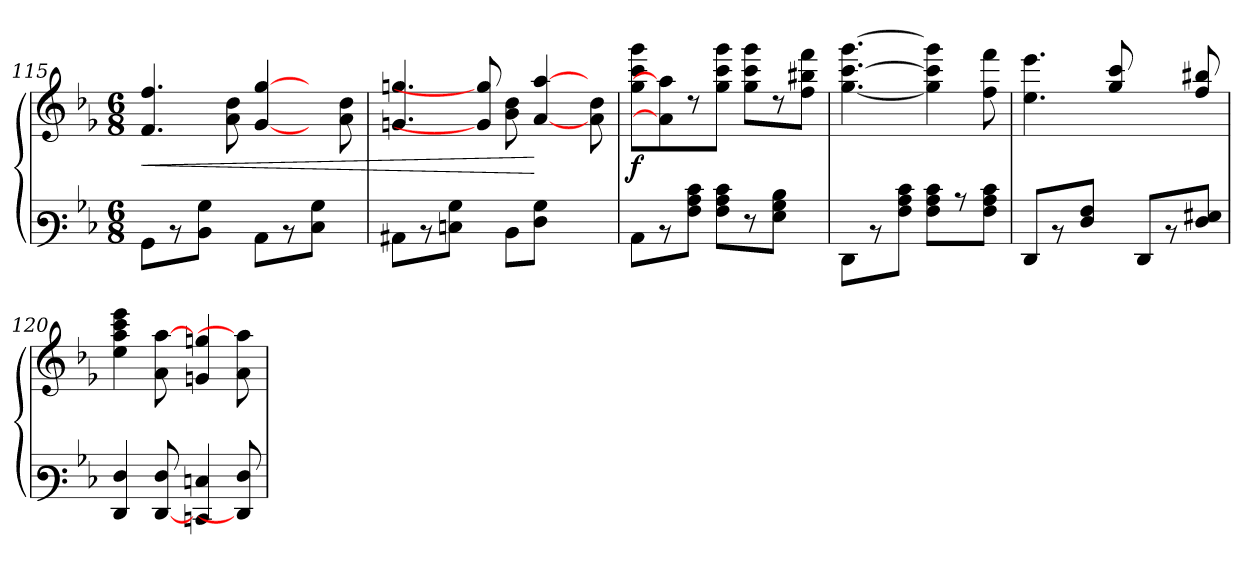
**kern	**kern	**dynam
*part1	*part1	*part1
*staff2	*staff1	*staff1/2
*clefF3	*clefG3	*
*k[b-e-]	*k[b-e-]	*
*M6/8	*M6/8	*
=115	=115	=115
!	!	!LO:HP:b
8BB-\L	4.d/ 4.dd/	<
8rD	.	.
8D\ 8B-\J	.	.
8ryy	8f\ 8b-\	.
8C\L	[4e-/ [4ee-/	.
8rD	.	.
8E-\ 8B-\J	8ryy	.
8ryy	8f\ 8b-\	.
=116	=116	=116
8C#X\L	4.en/ 4.een/	.
8rD	.	.
8En\ 8B-\J	.	.
8ryy	8e-/] 8ee-/]	.
8D\L	8g\ 8b-\	.
8F\ 8B-\J	[4f/ [4ff/	[
4ryy	.	.
.	8f\ 8b-\	.
!!LO:LB:g=z
=117	=117	=117
!	!	!LO:DY:b
8C\L	8ee-\ 8aa\ 8eee-\L	f
8rD	8f/] 8ff/]	.
8A\ 8c\ 8e-\J	8rb	.
8A\ 8c\ 8e-\L	8ee-\ 8aa\ 8eee-\J	.
8r	8ee-\ 8aa\ 8eee-\L	.
8G\ 8B-\ 8d\J	8rb	.
8ryy	8dd\ 8gg#X\ 8ddd\J	.
=118	=118	=118
8FF\L	[<4.ee-\ [>4.aa\ [>4.eee-\	.
8rD	.	.
8A\ 8c\ 8e-\J	.	.
8A\ 8c\ 8e-\L	4ee-\] 4aa\] 4eee-\]	.
8r	.	.
8A\ 8c\ 8e-\J	8dd\ 8ddd\	.
=119	=119	=119
*^	*^	*
2ryy	8FF/L	2.ryy	4.cc\ 4.ccc\	.
.	8rD	.	.	.
.	8F/ 8A/J	.	.	.
.	2ryy	.	8ee-/ 8aa/	.
8FF/L	.	.	4.ryy	.
8rD	.	.	.	.
8F/ 8G#X/J	.	(8dd/ 8gg#X/	.	.
*v	*v	*	*	*
*	*v	*v	*
=120	=120	=120
4FF/ 4F/	4cc\ 4ff\ 4aa\ 4ccc\	.
[<8FF/ 8F/	8f\ [>8ff\	.
4EEn/ 4En/	4en/ 4een/	.
8FF/] 8F/	8f\ 8ff\]	.
=	=	=
*-	*-	*-
